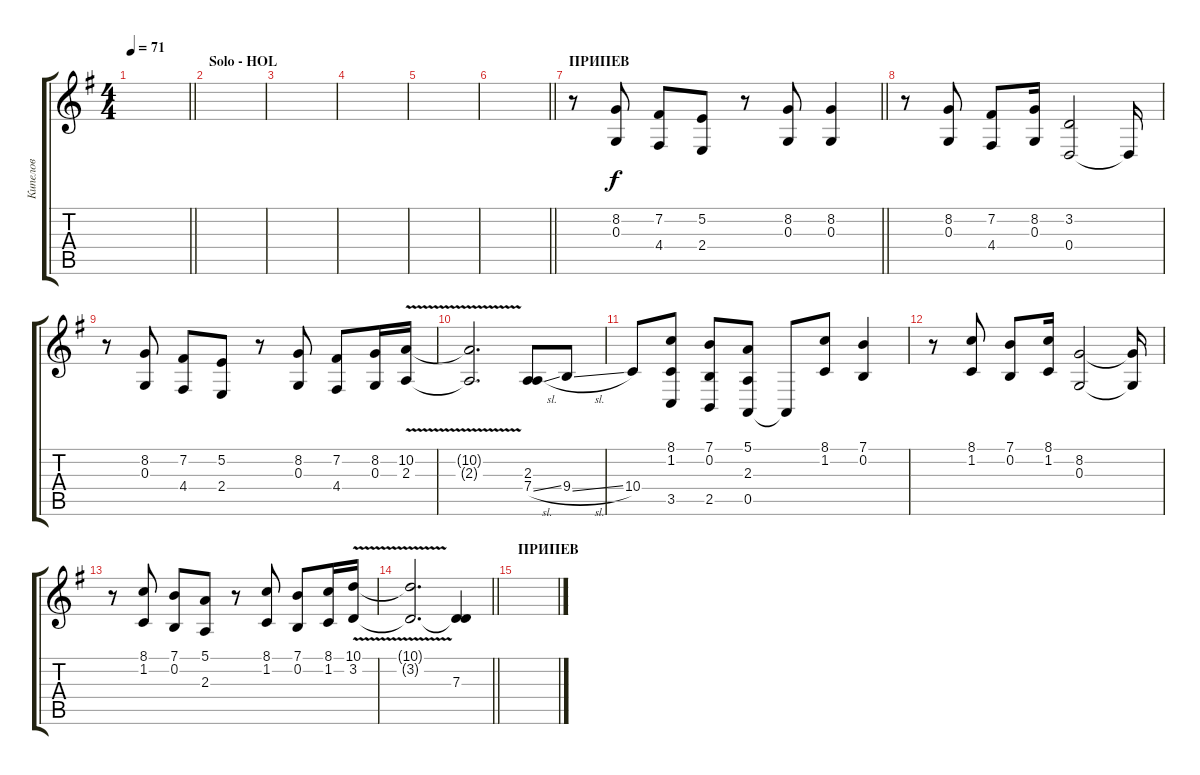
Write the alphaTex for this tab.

\track ("Кипелов" "Кипелов") {instrument reedorgan}
\staff {score tabs}
\tuning (E4 B3 G3 D3 A2 E2) {hide}
\ts (4 4)
\tempo 71
\clef g2
\barLineRight lightlight
\ks eminor
|
\section ("" "Solo - HOL")
|
|
|
|
\barLineRight lightlight
|
\section ("" "ПРИПЕВ")
\barLineRight lightlight
r.8{volume 8} (8.2 0.3).8 (7.2 4.4).8 (5.2 2.4).8 r.8 (8.2 0.3).8 (8.2 0.3).4 |
r.8 (8.2 0.3).8 (7.2 4.4).8 (8.2 0.3).16 (3.2 0.4).2 0.4{t}.16 |
r.8 (8.2 0.3).8 (7.2 4.4).8 (5.2 2.4).8 r.8 (8.2 0.3).8 (7.2 4.4).8 (8.2 0.3).16 (10.2{v} 2.3).16 |
(10.2{t} 2.3{t}).2{d} (2.3 7.4{sl}).8 9.4{sl}.8 |
10.4.8 (8.1 1.2 3.5).8 (7.1 0.2 2.5).8 (5.1 2.3 0.5).8 0.5{t}.8 (8.1 1.2).8 (7.1 0.2).4 |
r.8 (8.1 1.2).8 (7.1 0.2).8 (8.1 1.2).16 (8.2 0.3).2 (8.2{t} 0.3{t}).16 |
r.8 (8.1 1.2).8 (7.1 0.2).8 (5.1 2.3).8 r.8 (8.1 1.2).8 (7.1 0.2).8 (8.1 1.2).16 (10.1{v} 3.2).16 |
\barLineRight lightlight
(10.1{t} 3.2{t}).2{d} (3.2{t} 7.3).4{volume 0} |
\section ("" "ПРИПЕВ")
